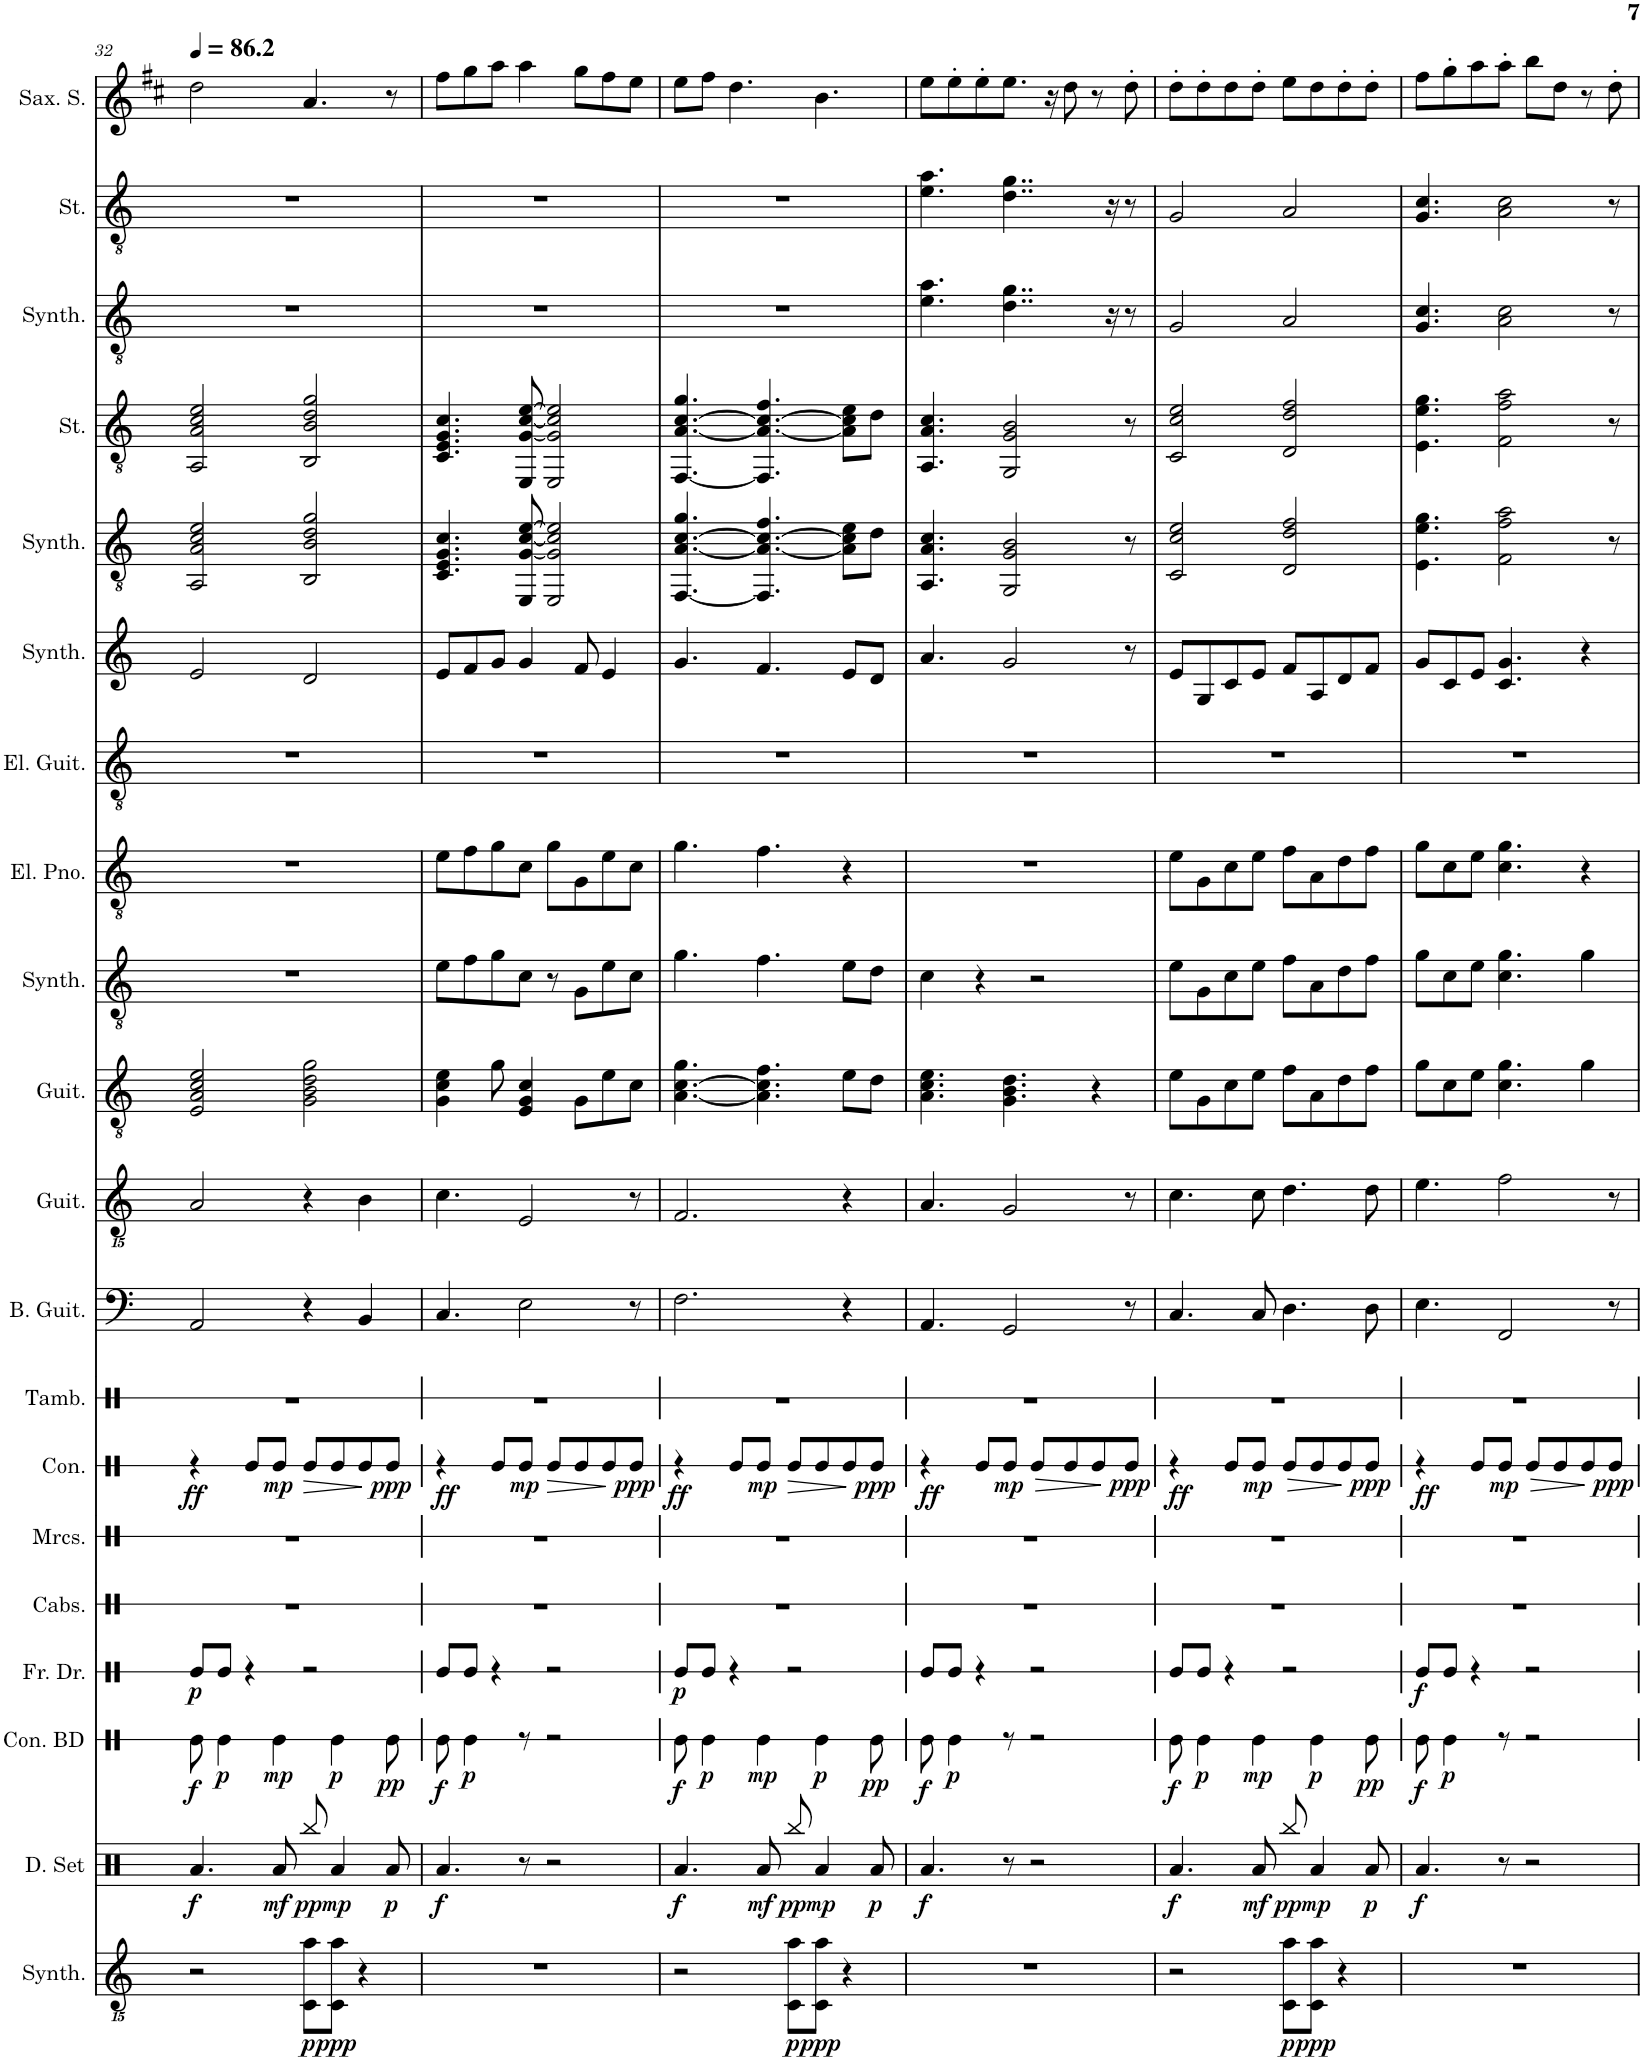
**kern	**dynam	**kern	**dynam	**kern	**dynam	**kern	**dynam	**kern	**kern	**kern	**dynam	**kern	**kern	**kern	**kern	**kern	**kern	**kern	**kern	**kern	**kern	**kern	**kern	**kern
*part20	*part20	*part19	*part19	*part18	*part18	*part17	*part17	*part16	*part15	*part14	*part14	*part13	*part12	*part11	*part10	*part9	*part8	*part7	*part6	*part5	*part4	*part3	*part2	*part1
*staff20	*staff20	*staff19	*staff19	*staff18	*staff18	*staff17	*staff17	*staff16	*staff15	*staff14	*staff14	*staff13	*staff12	*staff11	*staff10	*staff9	*staff8	*staff7	*staff6	*staff5	*staff4	*staff3	*staff2	*staff1
*I"Effect Synthesizer	*	*I"Drumset	*	*I"Concert Bass Drum	*	*I"Frame Drum	*	*I"Cabasa	*I"Maracas	*I"Congas	*	*I"Tambourine	*I"Bass Guitar	*I"Classical Guitar	*I"Acoustic Guitar	*I"Atmosphere Synthesizer	*I"Electric Piano	*I"Electric Guitar	*I"Pad Synthesizer	*I"Warm Synthesizer	*I"Strings	*I"Warm Synthesizer	*I"Strings	*I"Saxophone soprano
*I'Synth.	*	*I'D. Set	*	*I'Con. BD	*	*I'Fr. Dr.	*	*I'Cabs.	*I'Mrcs.	*I'Con.	*	*I'Tamb.	*I'B. Guit.	*I'Guit.	*I'Guit.	*I'Synth.	*I'El. Pno.	*I'El. Guit.	*I'Synth.	*I'Synth.	*I'St.	*I'Synth.	*I'St.	*I'Sax. S.
!!LO:PB:g=z
*clefGvv2	*	*clefX	*	*clefX	*	*clefX	*	*clefX	*clefX	*clefX	*	*clefX	*clefF4	*clefGvv2	*clefGv2	*clefGv2	*clefGv2	*clefGv2	*clefG2	*clefGv2	*clefGv2	*clefGv2	*clefGv2	*clefG2
*	*	*	*	*	*	*	*	*	*	*	*	*	*Trd7c12	*	*	*	*	*	*	*	*	*	*	*Trd1c2
*k[]	*	*k[]	*	*k[]	*	*k[]	*	*k[]	*k[]	*k[]	*	*k[]	*k[]	*k[]	*k[]	*k[]	*k[]	*k[]	*k[]	*k[]	*k[]	*k[]	*k[]	*k[f#c#]
*M4/4	*	*M4/4	*	*M4/4	*	*M4/4	*	*M4/4	*M4/4	*M4/4	*	*M4/4	*M4/4	*M4/4	*M4/4	*M4/4	*M4/4	*M4/4	*M4/4	*M4/4	*M4/4	*M4/4	*M4/4	*M4/4
*MM86	*	*MM86	*	*MM86	*	*MM86	*	*MM86	*MM86	*MM86	*	*MM86	*MM86	*MM86	*MM86	*MM86	*MM86	*MM86	*MM86	*MM86	*MM86	*MM86	*MM86	*MM86
=32	=32	=32	=32	=32	=32	=32	=32	=32	=32	=32	=32	=32	=32	=32	=32	=32	=32	=32	=32	=32	=32	=32	=32	=32
!	!	!	!LO:DY:b	!	!LO:DY:b	!	!LO:DY:b	!	!	!	!LO:DY:b	!	!	!	!	!	!	!	!	!	!	!	!	!
2r	.	4.Ra/	f	8Re\	f	8Re/L	p	1r	1r	4r	ff	1r	2AA/	2AA/	2E/ 2A/ 2c/ 2e/	1r	1r	1r	2e/	2AA/ 2A/ 2c/ 2e/	2AA/ 2A/ 2c/ 2e/	1r	1r	2dd\
!	!	!	!	!	!LO:DY:b	!	!	!	!	!	!	!	!	!	!	!	!	!	!	!	!	!	!	!
.	.	.	.	4Re\	p	8Re/J	.	.	.	.	.	.	.	.	.	.	.	.	.	.	.	.	.	.
.	.	.	.	.	.	4r	.	.	.	8Re/L	.	.	.	.	.	.	.	.	.	.	.	.	.	.
!	!	!	!LO:DY:b	!	!LO:DY:b	!	!	!	!	!	!LO:DY:b	!	!	!	!	!	!	!	!	!	!	!	!	!
.	.	8Ra/	mf	4Re\	mp	.	.	.	.	8Re/J	mp	.	.	.	.	.	.	.	.	.	.	.	.	.
!	!LO:DY:b	!	!LO:DY:b	!	!	!	!	!	!	!	!LO:HP:b	!	!	!	!	!	!	!	!	!	!	!	!	!
8CC\ 8A\L	p	8Rbb/	pp	.	.	2r	.	.	.	8Re/L	>	.	4r	4r	2G\ 2B\ 2d\ 2g\	.	.	.	2d/	2BB/ 2B/ 2d/ 2g/	2BB/ 2B/ 2d/ 2g/	.	.	4.a/
!	!LO:DY:b	!	!LO:DY:b	!	!LO:DY:b	!	!	!	!	!	!	!	!	!	!	!	!	!	!	!	!	!	!	!
8CC\ 8A\J	ppp	4Ra/	mp	4Re\	p	.	.	.	.	8Re/	.	.	.	.	.	.	.	.	.	.	.	.	.	.
4r	.	.	.	.	.	.	.	.	.	8Re/	.	.	4BB/	4BB\	.	.	.	.	.	.	.	.	.	.
!	!	!	!LO:DY:b	!	!LO:DY:b	!	!	!	!	!	!LO:DY:n=1:b	!	!	!	!	!	!	!	!	!	!	!	!	!
.	.	8Ra/	p	8Re\	pp	.	.	.	.	8Re/J	] ppp	.	.	.	.	.	.	.	.	.	.	.	.	8r
=33	=33	=33	=33	=33	=33	=33	=33	=33	=33	=33	=33	=33	=33	=33	=33	=33	=33	=33	=33	=33	=33	=33	=33	=33
!	!	!	!LO:DY:b	!	!LO:DY:b	!	!	!	!	!	!LO:DY:b	!	!	!	!	!	!	!	!	!	!	!	!	!
1r	.	4.Ra/	f	8Re\	f	8Re/L	.	1r	1r	4r	ff	1r	4.C/	4.C\	4G\ 4c\ 4e\	8e\L	8e\L	1r	8e/L	4.C/ 4.E/ 4.G/ 4.c/	4.C/ 4.E/ 4.G/ 4.c/	1r	1r	8ff#\L
!	!	!	!	!	!LO:DY:b	!	!	!	!	!	!	!	!	!	!	!	!	!	!	!	!	!	!	!
.	.	.	.	4Re\	p	8Re/J	.	.	.	.	.	.	.	.	.	8f\	8f\	.	8f/	.	.	.	.	8gg\
.	.	.	.	.	.	4r	.	.	.	8Re/L	.	.	.	.	8g\	8g\	8g\	.	8g/J	.	.	.	.	8aa\J
!	!	!	!	!	!	!	!	!	!	!	!LO:DY:b	!	!	!	!	!	!	!	!	!	!	!	!	!
.	.	8r	.	8r	.	.	.	.	.	8Re/J	mp	.	2E\	2EE/	4E/ 4G/ 4c/	8c\J	8c\J	.	4g/	8EE/ [8G/ [8c/ [8e/	8EE/ [8G/ [8c/ [8e/	.	.	4aa\
!	!	!	!	!	!	!	!	!	!	!	!LO:HP:b	!	!	!	!	!	!	!	!	!	!	!	!	!
.	.	2r	.	2r	.	2r	.	.	.	8Re/L	>	.	.	.	.	8r	8g\L	.	.	2EE/ 2G/] 2c/] 2e/]	2EE/ 2G/] 2c/] 2e/]	.	.	.
.	.	.	.	.	.	.	.	.	.	8Re/	.	.	.	.	8G\L	8G\L	8G\	.	8f/	.	.	.	.	8gg\L
.	.	.	.	.	.	.	.	.	.	8Re/	.	.	.	.	8e\	8e\	8e\	.	4e/	.	.	.	.	8ff#\
!	!	!	!	!	!	!	!	!	!	!	!LO:DY:n=1:b	!	!	!	!	!	!	!	!	!	!	!	!	!
.	.	.	.	.	.	.	.	.	.	8Re/J	] ppp	.	8r	8r	8c\J	8c\J	8c\J	.	.	.	.	.	.	8ee\J
=34	=34	=34	=34	=34	=34	=34	=34	=34	=34	=34	=34	=34	=34	=34	=34	=34	=34	=34	=34	=34	=34	=34	=34	=34
!	!	!	!LO:DY:b	!	!LO:DY:b	!	!LO:DY:b	!	!	!	!LO:DY:b	!	!	!	!	!	!	!	!	!	!	!	!	!
2r	.	4.Ra/	f	8Re\	f	8Re/L	p	1r	1r	4r	ff	1r	2.F\	2.FF/	[4.A\ [4.c\ 4.g\	4.g\	4.g\	1r	4.g/	[4.FF/ [4.A/ [4.c/ 4.g/	[4.FF/ [4.A/ [4.c/ 4.g/	1r	1r	8ee\L
!	!	!	!	!	!LO:DY:b	!	!	!	!	!	!	!	!	!	!	!	!	!	!	!	!	!	!	!
.	.	.	.	4Re\	p	8Re/J	.	.	.	.	.	.	.	.	.	.	.	.	.	.	.	.	.	8ff#\J
.	.	.	.	.	.	4r	.	.	.	8Re/L	.	.	.	.	.	.	.	.	.	.	.	.	.	4.dd\
!	!	!	!LO:DY:b	!	!LO:DY:b	!	!	!	!	!	!LO:DY:b	!	!	!	!	!	!	!	!	!	!	!	!	!
.	.	8Ra/	mf	4Re\	mp	.	.	.	.	8Re/J	mp	.	.	.	4.A\] 4.c\] 4.f\	4.f\	4.f\	.	4.f/	4.FF/] 4.A/_ 4.c/_ 4.f/	4.FF/] 4.A/_ 4.c/_ 4.f/	.	.	.
!	!LO:DY:b	!	!LO:DY:b	!	!	!	!	!	!	!	!LO:HP:b	!	!	!	!	!	!	!	!	!	!	!	!	!
8CC\ 8A\L	p	8Rbb/	pp	.	.	2r	.	.	.	8Re/L	>	.	.	.	.	.	.	.	.	.	.	.	.	.
!	!LO:DY:b	!	!LO:DY:b	!	!LO:DY:b	!	!	!	!	!	!	!	!	!	!	!	!	!	!	!	!	!	!	!
8CC\ 8A\J	ppp	4Ra/	mp	4Re\	p	.	.	.	.	8Re/	.	.	.	.	.	.	.	.	.	.	.	.	.	4.b\
4r	.	.	.	.	.	.	.	.	.	8Re/	.	.	4r	4r	8e\L	8e\L	4r	.	8e/L	8A\] 8c\] 8e\L	8A\] 8c\] 8e\L	.	.	.
!	!	!	!LO:DY:b	!	!LO:DY:b	!	!	!	!	!	!LO:DY:n=1:b	!	!	!	!	!	!	!	!	!	!	!	!	!
.	.	8Ra/	p	8Re\	pp	.	.	.	.	8Re/J	] ppp	.	.	.	8d\J	8d\J	.	.	8d/J	8d\J	8d\J	.	.	.
=35	=35	=35	=35	=35	=35	=35	=35	=35	=35	=35	=35	=35	=35	=35	=35	=35	=35	=35	=35	=35	=35	=35	=35	=35
!	!	!	!LO:DY:b	!	!LO:DY:b	!	!	!	!	!	!LO:DY:b	!	!	!	!	!	!	!	!	!	!	!	!	!
1r	.	4.Ra/	f	8Re\	f	8Re/L	.	1r	1r	4r	ff	1r	4.AA/	4.AA/	4.A\ 4.c\ 4.e\	4c\	1r	1r	4.a/	4.AA/ 4.A/ 4.c/	4.AA/ 4.A/ 4.c/	4.e\ 4.a\	4.e\ 4.a\	8ee\L
!	!	!	!	!	!LO:DY:b	!	!	!	!	!	!	!	!	!	!	!	!	!	!	!	!	!	!	!
.	.	.	.	4Re\	p	8Re/J	.	.	.	.	.	.	.	.	.	.	.	.	.	.	.	.	.	8ee'\
.	.	.	.	.	.	4r	.	.	.	8Re/L	.	.	.	.	.	4r	.	.	.	.	.	.	.	8ee'\
!	!	!	!	!	!	!	!	!	!	!	!LO:DY:b	!	!	!	!	!	!	!	!	!	!	!	!	!
.	.	8r	.	8r	.	.	.	.	.	8Re/J	mp	.	2GG/	2GG/	4.G\ 4.B\ 4.d\	.	.	.	2g/	2GG/ 2G/ 2B/	2GG/ 2G/ 2B/	4..d\ 4..g\	4..d\ 4..g\	8.ee\J
!	!	!	!	!	!	!	!	!	!	!	!LO:HP:b	!	!	!	!	!	!	!	!	!	!	!	!	!
.	.	2r	.	2r	.	2r	.	.	.	8Re/L	>	.	.	.	.	2r	.	.	.	.	.	.	.	.
.	.	.	.	.	.	.	.	.	.	.	.	.	.	.	.	.	.	.	.	.	.	.	.	16r
.	.	.	.	.	.	.	.	.	.	8Re/	.	.	.	.	.	.	.	.	.	.	.	.	.	8dd\
.	.	.	.	.	.	.	.	.	.	8Re/	.	.	.	.	4r	.	.	.	.	.	.	.	.	8r
.	.	.	.	.	.	.	.	.	.	.	.	.	.	.	.	.	.	.	.	.	.	16r	16r	.
!	!	!	!	!	!	!	!	!	!	!	!LO:DY:n=1:b	!	!	!	!	!	!	!	!	!	!	!	!	!
.	.	.	.	.	.	.	.	.	.	8Re/J	] ppp	.	8r	8r	.	.	.	.	8r	8r	8r	8r	8r	8dd'\
=36	=36	=36	=36	=36	=36	=36	=36	=36	=36	=36	=36	=36	=36	=36	=36	=36	=36	=36	=36	=36	=36	=36	=36	=36
!	!	!	!LO:DY:b	!	!LO:DY:b	!	!	!	!	!	!LO:DY:b	!	!	!	!	!	!	!	!	!	!	!	!	!
2r	.	4.Ra/	f	8Re\	f	8Re/L	.	1r	1r	4r	ff	1r	4.C/	4.C\	8e\L	8e\L	8e\L	1r	8e/L	2C/ 2c/ 2e/	2C/ 2c/ 2e/	2G/	2G/	8dd'\L
!	!	!	!	!	!LO:DY:b	!	!	!	!	!	!	!	!	!	!	!	!	!	!	!	!	!	!	!
.	.	.	.	4Re\	p	8Re/J	.	.	.	.	.	.	.	.	8G\	8G\	8G\	.	8G/	.	.	.	.	8dd'\
.	.	.	.	.	.	4r	.	.	.	8Re/L	.	.	.	.	8c\	8c\	8c\	.	8c/	.	.	.	.	8dd\
!	!	!	!LO:DY:b	!	!LO:DY:b	!	!	!	!	!	!LO:DY:b	!	!	!	!	!	!	!	!	!	!	!	!	!
.	.	8Ra/	mf	4Re\	mp	.	.	.	.	8Re/J	mp	.	8C/	8C\	8e\J	8e\J	8e\J	.	8e/J	.	.	.	.	8dd'\J
!	!LO:DY:b	!	!LO:DY:b	!	!	!	!	!	!	!	!LO:HP:b	!	!	!	!	!	!	!	!	!	!	!	!	!
8CC\ 8A\L	p	8Rbb/	pp	.	.	2r	.	.	.	8Re/L	>	.	4.D\	4.D\	8f\L	8f\L	8f\L	.	8f/L	2D/ 2d/ 2f/	2D/ 2d/ 2f/	2A/	2A/	8ee\L
!	!LO:DY:b	!	!LO:DY:b	!	!LO:DY:b	!	!	!	!	!	!	!	!	!	!	!	!	!	!	!	!	!	!	!
8CC\ 8A\J	ppp	4Ra/	mp	4Re\	p	.	.	.	.	8Re/	.	.	.	.	8A\	8A\	8A\	.	8A/	.	.	.	.	8dd\
4r	.	.	.	.	.	.	.	.	.	8Re/	.	.	.	.	8d\	8d\	8d\	.	8d/	.	.	.	.	8dd'\
!	!	!	!LO:DY:b	!	!LO:DY:b	!	!	!	!	!	!LO:DY:n=1:b	!	!	!	!	!	!	!	!	!	!	!	!	!
.	.	8Ra/	p	8Re\	pp	.	.	.	.	8Re/J	] ppp	.	8D\	8D\	8f\J	8f\J	8f\J	.	8f/J	.	.	.	.	8dd'\J
=37	=37	=37	=37	=37	=37	=37	=37	=37	=37	=37	=37	=37	=37	=37	=37	=37	=37	=37	=37	=37	=37	=37	=37	=37
!	!	!	!LO:DY:b	!	!LO:DY:b	!	!LO:DY:b	!	!	!	!LO:DY:b	!	!	!	!	!	!	!	!	!	!	!	!	!
1r	.	4.Ra/	f	8Re\	f	8Re/L	f	1r	1r	4r	ff	1r	4.E\	4.E\	8g\L	8g\L	8g\L	1r	8g/L	4.E\ 4.e\ 4.g\	4.E\ 4.e\ 4.g\	4.G/ 4.c/	4.G/ 4.c/	8ff#\L
!	!	!	!	!	!LO:DY:b	!	!	!	!	!	!	!	!	!	!	!	!	!	!	!	!	!	!	!
.	.	.	.	4Re\	p	8Re/J	.	.	.	.	.	.	.	.	8c\	8c\	8c\	.	8c/	.	.	.	.	8gg'\
.	.	.	.	.	.	4r	.	.	.	8Re/L	.	.	.	.	8e\J	8e\J	8e\J	.	8e/J	.	.	.	.	8aa\
!	!	!	!	!	!	!	!	!	!	!	!LO:DY:b	!	!	!	!	!	!	!	!	!	!	!	!	!
.	.	8r	.	8r	.	.	.	.	.	8Re/J	mp	.	2FF/	2F\	4.c\ 4.g\	4.c\ 4.g\	4.c\ 4.g\	.	4.c/ 4.g/	2F\ 2f\ 2a\	2F\ 2f\ 2a\	2A\ 2c\	2A\ 2c\	8aa'\J
!	!	!	!	!	!	!	!	!	!	!	!LO:HP:b	!	!	!	!	!	!	!	!	!	!	!	!	!
.	.	2r	.	2r	.	2r	.	.	.	8Re/L	>	.	.	.	.	.	.	.	.	.	.	.	.	8bb\L
.	.	.	.	.	.	.	.	.	.	8Re/	.	.	.	.	.	.	.	.	.	.	.	.	.	8dd\J
.	.	.	.	.	.	.	.	.	.	8Re/	.	.	.	.	4g\	4g\	4r	.	4r	.	.	.	.	8r
!	!	!	!	!	!	!	!	!	!	!	!LO:DY:n=1:b	!	!	!	!	!	!	!	!	!	!	!	!	!
.	.	.	.	.	.	.	.	.	.	8Re/J	] ppp	.	8r	8r	.	.	.	.	.	8r	8r	8r	8r	8dd'\
=	=	=	=	=	=	=	=	=	=	=	=	=	=	=	=	=	=	=	=	=	=	=	=	=
*-	*-	*-	*-	*-	*-	*-	*-	*-	*-	*-	*-	*-	*-	*-	*-	*-	*-	*-	*-	*-	*-	*-	*-	*-
